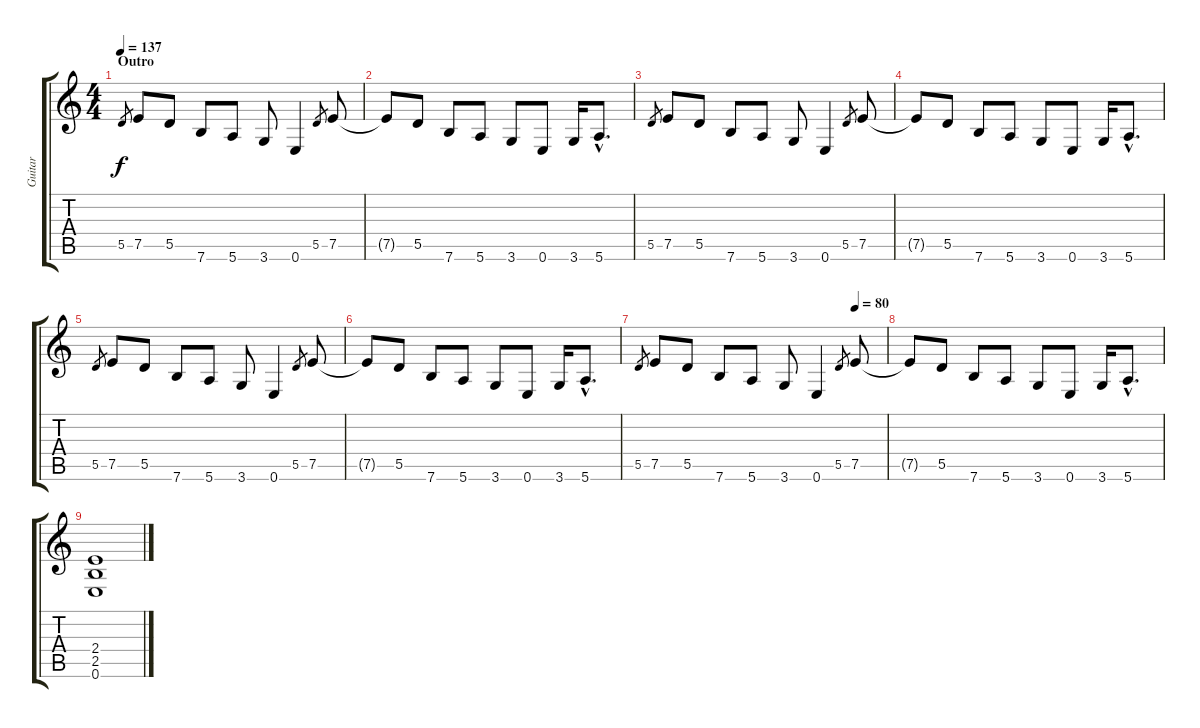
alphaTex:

\track ("Guitar" "Guitar") {instrument distortionguitar}
\staff {score tabs}
\tuning (E4 B3 G3 D3 A2 E2) {hide}
\ts (4 4)
\section ("" "Outro")
\tempo 137
\clef g2
\ks c
5.5.8{gr dy f} 7.5.8 5.5.8 7.6.8 5.6.8 3.6.8 0.6.4 5.5.8{gr} 7.5.8 |
7.5{t}.8 5.5.8 7.6.8 5.6.8 3.6.8 0.6.8 3.6.16 5.6{hac}.8{d} |
5.5.8{gr} 7.5.8 5.5.8 7.6.8 5.6.8 3.6.8 0.6.4 5.5.8{gr} 7.5.8 |
7.5{t}.8 5.5.8 7.6.8 5.6.8 3.6.8 0.6.8 3.6.16 5.6{hac}.8{d} |
5.5.8{gr} 7.5.8 5.5.8 7.6.8 5.6.8 3.6.8 0.6.4 5.5.8{gr} 7.5.8 |
7.5{t}.8 5.5.8 7.6.8 5.6.8 3.6.8 0.6.8 3.6.16 5.6{hac}.8{d} |
\tempo (80 0.875)
5.5.8{gr} 7.5.8 5.5.8 7.6.8 5.6.8 3.6.8 0.6.4 5.5.8{gr} 7.5.8 |
7.5{t}.8 5.5.8 7.6.8 5.6.8 3.6.8 0.6.8 3.6.16 5.6{hac}.8{d} |
(2.4 2.5 0.6).1
